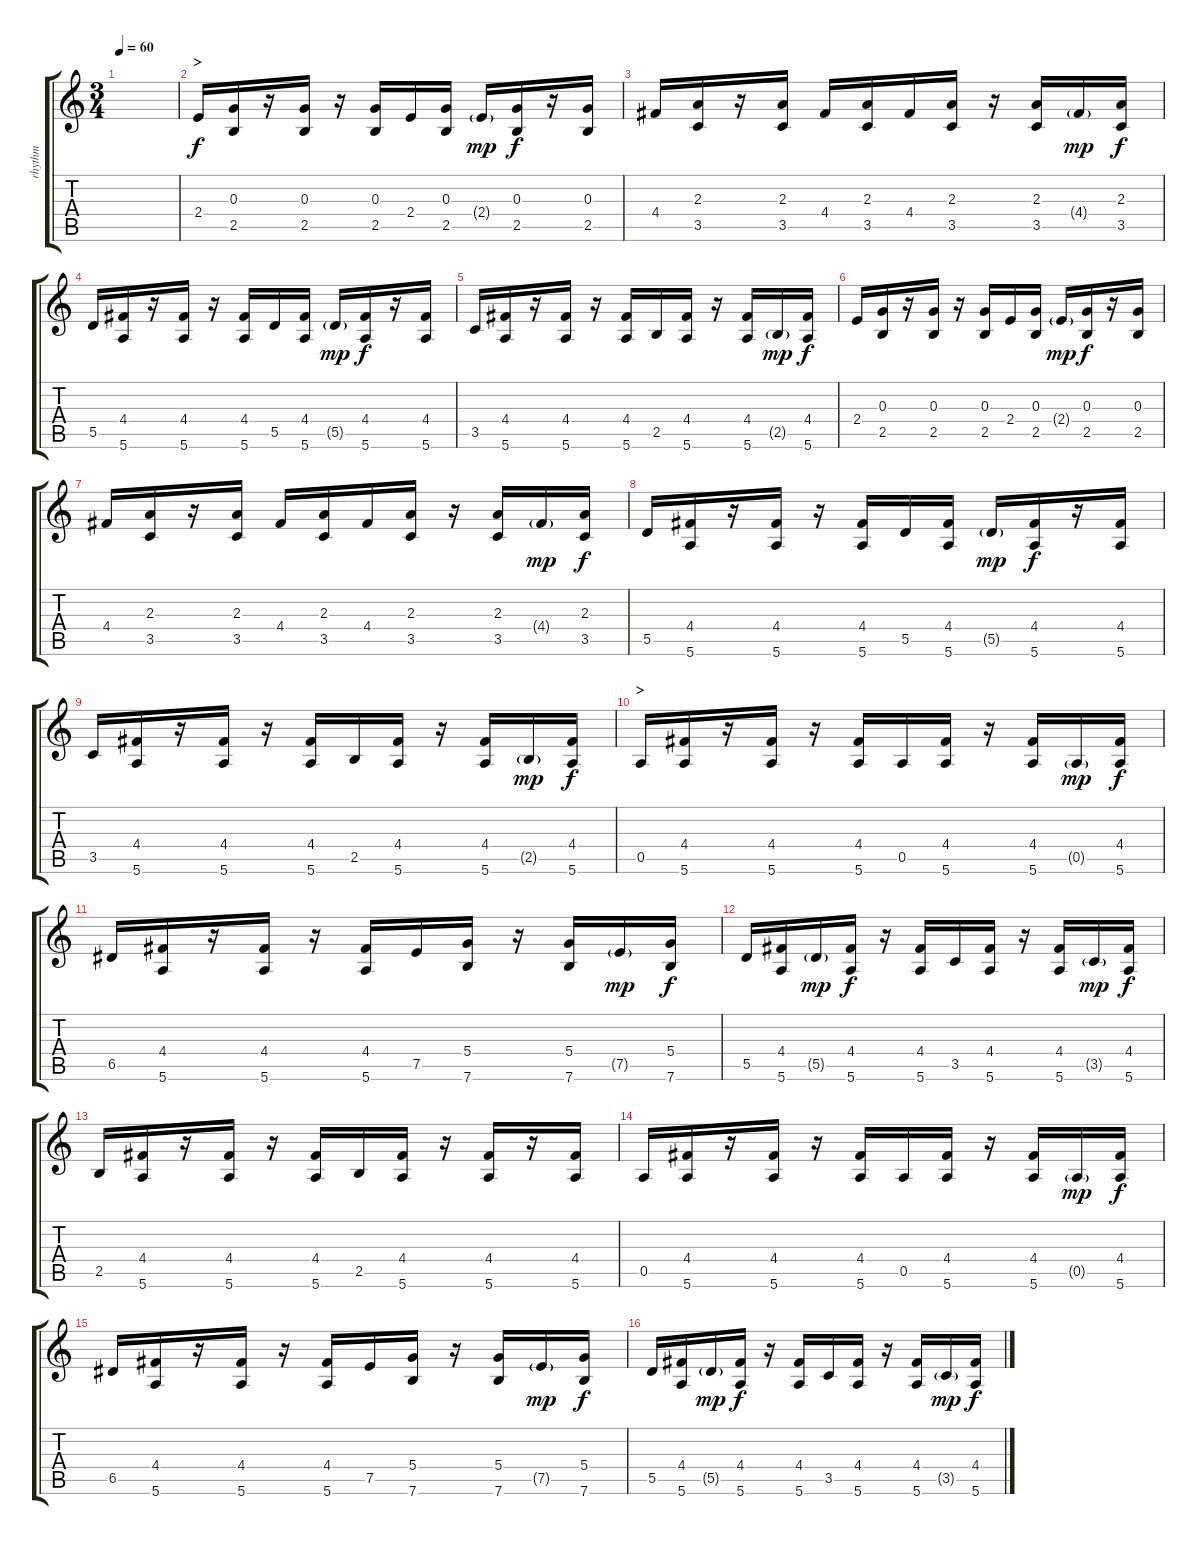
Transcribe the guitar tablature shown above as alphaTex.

\track ("rhythm " "rhythm ") {instrument acousticguitarnylon}
\staff {score tabs}
\tuning (E4 B3 G3 D3 A2 E2) {hide}
\ts (3 4)
\tempo 60
\clef g2
\ks c
|
\section ("" ">")
2.4.16 (0.3 2.5).16 r.16 (0.3 2.5).16 r.16 (0.3 2.5).16 2.4.16 (0.3 2.5).16 2.4{g}.16{dy mp} (0.3 2.5).16{dy f} r.16 (0.3 2.5).16 |
4.4.16 (2.3 3.5).16 r.16 (2.3 3.5).16 4.4.16 (2.3 3.5).16 4.4.16 (2.3 3.5).16 r.16 (2.3 3.5).16 4.4{g}.16{dy mp} (2.3 3.5).16{dy f} |
5.5.16 (4.4 5.6).16 r.16 (4.4 5.6).16 r.16 (4.4 5.6).16 5.5.16 (4.4 5.6).16 5.5{g}.16{dy mp} (4.4 5.6).16{dy f} r.16 (4.4 5.6).16 |
3.5.16 (4.4 5.6).16 r.16 (4.4 5.6).16 r.16 (4.4 5.6).16 2.5.16 (4.4 5.6).16 r.16 (4.4 5.6).16 2.5{g}.16{dy mp} (4.4 5.6).16{dy f} |
2.4.16 (0.3 2.5).16 r.16 (0.3 2.5).16 r.16 (0.3 2.5).16 2.4.16 (0.3 2.5).16 2.4{g}.16{dy mp} (0.3 2.5).16{dy f} r.16 (0.3 2.5).16 |
4.4.16 (2.3 3.5).16 r.16 (2.3 3.5).16 4.4.16 (2.3 3.5).16 4.4.16 (2.3 3.5).16 r.16 (2.3 3.5).16 4.4{g}.16{dy mp} (2.3 3.5).16{dy f} |
5.5.16 (4.4 5.6).16 r.16 (4.4 5.6).16 r.16 (4.4 5.6).16 5.5.16 (4.4 5.6).16 5.5{g}.16{dy mp} (4.4 5.6).16{dy f} r.16 (4.4 5.6).16 |
3.5.16 (4.4 5.6).16 r.16 (4.4 5.6).16 r.16 (4.4 5.6).16 2.5.16 (4.4 5.6).16 r.16 (4.4 5.6).16 2.5{g}.16{dy mp} (4.4 5.6).16{dy f} |
\section ("" ">")
0.5.16 (4.4 5.6).16 r.16 (4.4 5.6).16 r.16 (4.4 5.6).16 0.5.16 (4.4 5.6).16 r.16 (4.4 5.6).16 0.5{g}.16{dy mp} (4.4 5.6).16{dy f} |
6.5.16 (4.4 5.6).16 r.16 (4.4 5.6).16 r.16 (4.4 5.6).16 7.5.16 (5.4 7.6).16 r.16 (5.4 7.6).16 7.5{g}.16{dy mp} (5.4 7.6).16{dy f} |
5.5.16 (4.4 5.6).16 5.5{g}.16{dy mp} (4.4 5.6).16{dy f} r.16 (4.4 5.6).16 3.5.16 (4.4 5.6).16 r.16 (4.4 5.6).16 3.5{g}.16{dy mp} (4.4 5.6).16{dy f} |
2.5.16 (4.4 5.6).16 r.16 (4.4 5.6).16 r.16 (4.4 5.6).16 2.5.16 (4.4 5.6).16 r.16 (4.4 5.6).16 r.16 (4.4 5.6).16 |
0.5.16 (4.4 5.6).16 r.16 (4.4 5.6).16 r.16 (4.4 5.6).16 0.5.16 (4.4 5.6).16 r.16 (4.4 5.6).16 0.5{g}.16{dy mp} (4.4 5.6).16{dy f} |
6.5.16 (4.4 5.6).16 r.16 (4.4 5.6).16 r.16 (4.4 5.6).16 7.5.16 (5.4 7.6).16 r.16 (5.4 7.6).16 7.5{g}.16{dy mp} (5.4 7.6).16{dy f} |
5.5.16 (4.4 5.6).16 5.5{g}.16{dy mp} (4.4 5.6).16{dy f} r.16 (4.4 5.6).16 3.5.16 (4.4 5.6).16 r.16 (4.4 5.6).16 3.5{g}.16{dy mp} (4.4 5.6).16{dy f}
